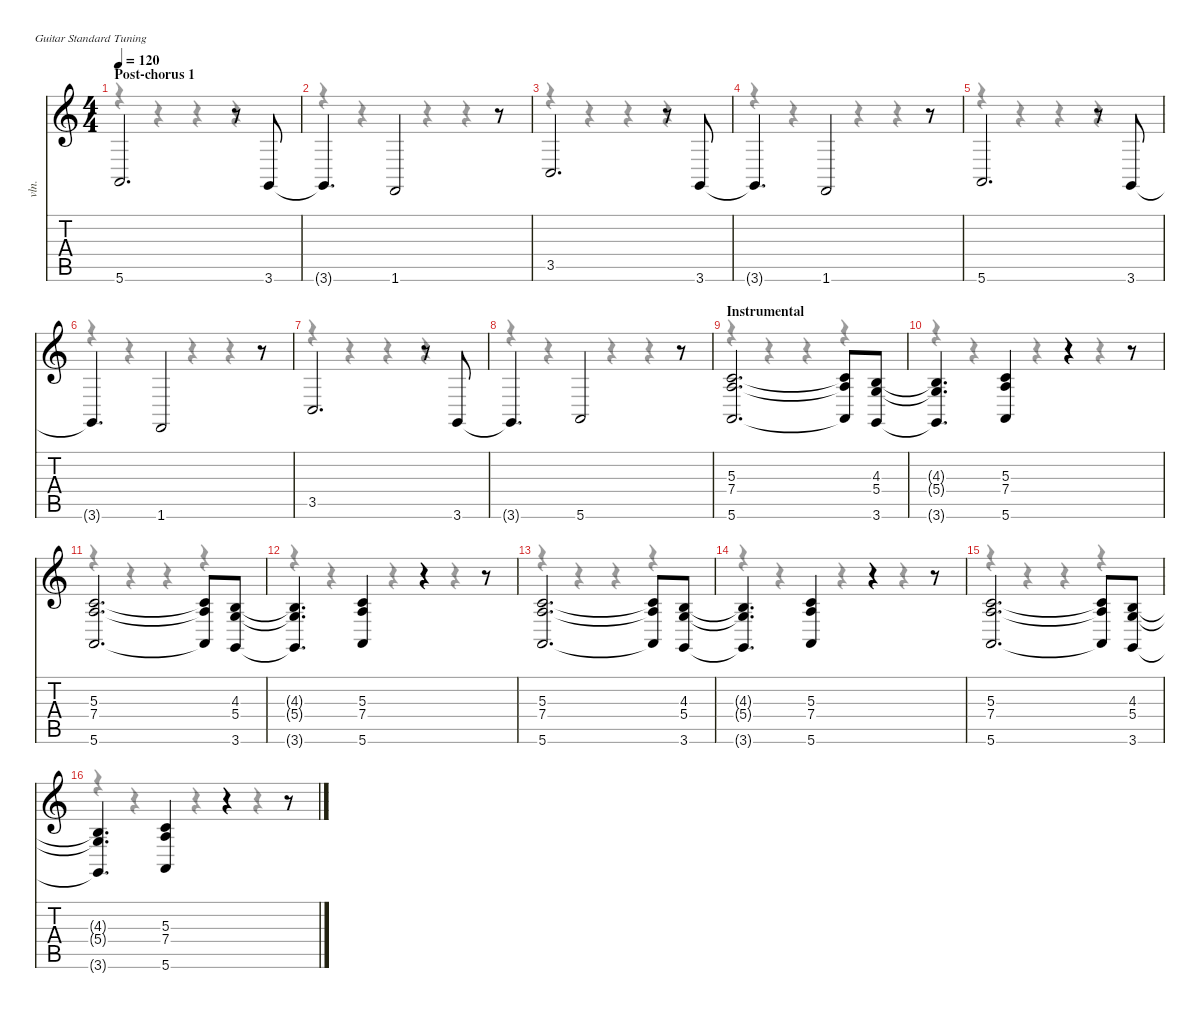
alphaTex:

\defaultSystemsLayout 4
\hideDynamics
\bracketExtendMode nobrackets
\track ("Pad" "vln.") {instrument stringensemble1}
\staff {score tabs}
\tuning (E4 B3 G3 D3 A2 E2)
\voice
\ts (4 4)
\section ("" "Post-chorus 1")
\tempo 120
\clef g2
\ks c
5.6.2{d dy f} r.8 3.6.8 |
3.6{t}.4{d} 1.6.2 r.8 |
3.5.2{d} r.8 3.6.8 |
3.6{t}.4{d} 1.6.2 r.8 |
5.6.2{d} r.8 3.6.8 |
3.6{t}.4{d} 1.6.2 r.8 |
3.5.2{d} r.8 3.6.8 |
3.6{t}.4{d} 5.6.2 r.8 |
\section ("" "Instrumental")
(5.3 7.4 5.6).2{d} (5.3{t} 7.4{t} 5.6{t}).8 (4.3 5.4 3.6).8 |
(4.3{t} 5.4{t} 3.6{t}).4{d} (5.3 7.4 5.6).4 r.4 r.8 |
(5.3 7.4 5.6).2{d} (5.3{t} 7.4{t} 5.6{t}).8 (4.3 5.4 3.6).8 |
(4.3{t} 5.4{t} 3.6{t}).4{d} (5.3 7.4 5.6).4 r.4 r.8 |
(5.3 7.4 5.6).2{d} (5.3{t} 7.4{t} 5.6{t}).8 (4.3 5.4 3.6).8 |
(4.3{t} 5.4{t} 3.6{t}).4{d} (5.3 7.4 5.6).4 r.4 r.8 |
(5.3 7.4 5.6).2{d} (5.3{t} 7.4{t} 5.6{t}).8 (4.3 5.4 3.6).8 |
(4.3{t} 5.4{t} 3.6{t}).4{d} (5.3 7.4 5.6).4 r.4 r.8
\voice
\clef g2
\ottava regular
\simile none
\ks c
r.4{dy mf} r.4 r.4 r.4 |
r.4 r.4 r.4 r.4 |
r.4 r.4 r.4 r.4 |
r.4 r.4 r.4 r.4 |
r.4 r.4 r.4 r.4 |
r.4 r.4 r.4 r.4 |
r.4 r.4 r.4 r.4 |
r.4 r.4 r.4 r.4 |
r.4 r.4 r.4 r.4 |
r.4 r.4 r.4 r.4 |
r.4 r.4 r.4 r.4 |
r.4 r.4 r.4 r.4 |
r.4 r.4 r.4 r.4 |
r.4 r.4 r.4 r.4 |
r.4 r.4 r.4 r.4 |
r.4 r.4 r.4 r.4
